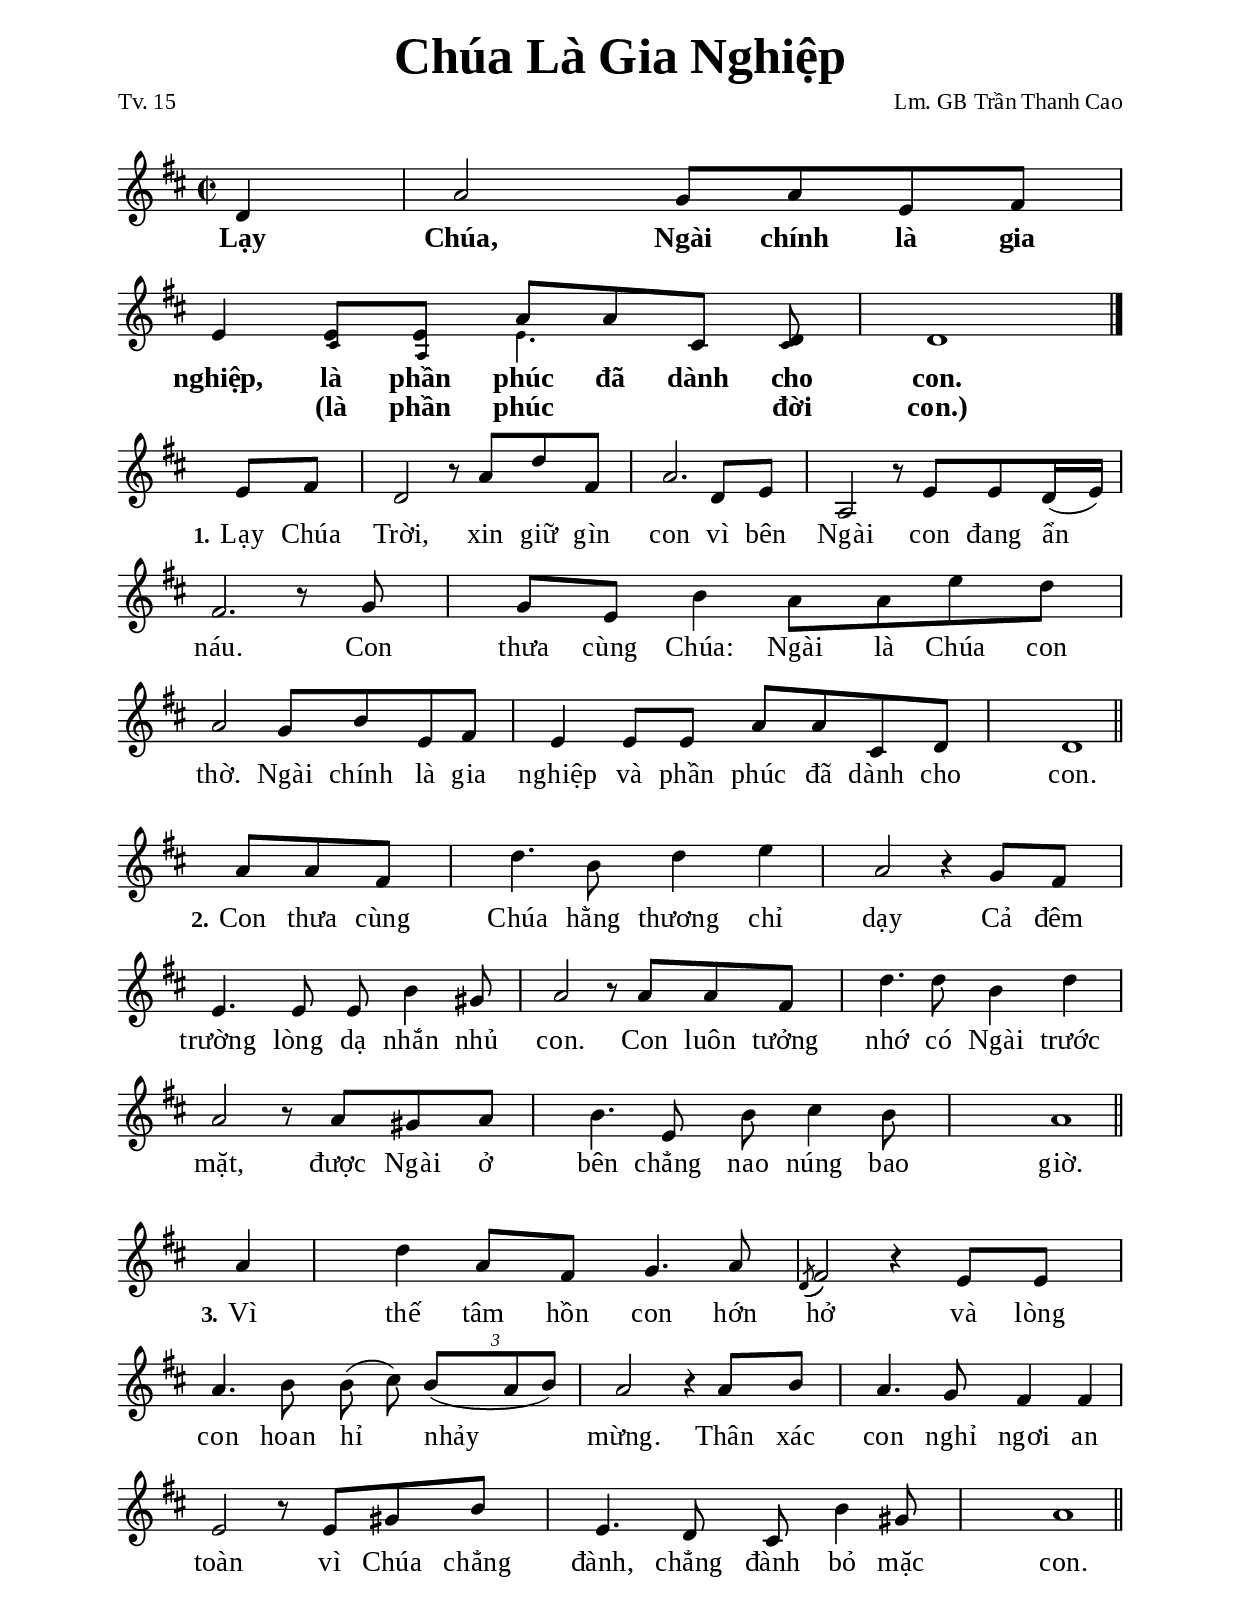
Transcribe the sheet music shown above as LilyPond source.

% Cài đặt chung
\version "2.22.1"
\include "english.ly"

\header {
  title = \markup { \fontsize #3 "Chúa Là Gia Nghiệp" }
  poet = "Tv. 15"
  composer = "Lm. GB Trần Thanh Cao"
  arranger = " "
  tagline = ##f
}

% Nhạc điệp khúc
nhacDiepKhucSop = \relative c' {
  \partial 4 d4 |
  a'2 g8 a e fs |
  e4
  e8 e a a cs, d
  d1 \bar "|."
}

nhacDiepKhucBas = \relative c' {
  \skip 4
  \skip 1
  \skip 4
  cs8 a e'4. cs8 |
  d1 \bar "|."
}

% Nhạc phiên khúc
nhacPhienKhucMot = \relative c' {
  \partial 4 e8 fs |
  d2 r8 a' d fs, |
  a2. d,8 e |
  a,2 r8 e' e d16 (e) |
  fs2. r8 g |
  g e b'4 a8 a e' d |
  a2 g8 b e, fs |
  e4 e8 e a a cs, d |
  d1 \bar "||"
}

nhacPhienKhucHai = \relative c'' {
  \partial 4. a8 a fs |
  d'4. b8 d4 e |
  a,2 r4 g8 fs |
  e4. e8 e b'4 gs8 |
  a2 r8 a a fs |
  d'4. d8 b4 d |
  a2 r8 a gs a |
  b4. e,8 b' cs4 b8 |
  a1 \bar "||"
}

nhacPhienKhucBa = \relative c'' {
  \partial 4 a4 |
  d a8 fs g4. a8 |
  \acciaccatura {d,8(} fs2) r4 e8 e |
  \autoBeamOff
  a4. b8 b (cs)
  \autoBeamOn
  \tuplet 3/2 { b8 (a b) } |
  a2 r4 a8 b |
  a4. g8 fs4 fs |
  e2 r8 e gs b |
  e,4. d8 cs b'4 gs8 |
  a1 \bar "||"
}

% Lời điệp khúc
loiDiepKhucSop = \lyricmode {
  Lạy Chúa, Ngài chính là gia nghiệp, là phần phúc đã dành cho con.
}

loiDiepKhucBas = \lyricmode {
  (là phần phúc đời con.)
}

% Lời phiên khúc
loiPhienKhucMot = \lyricmode {
  \set stanza = #"1."
  Lạy Chúa Trời, xin giữ gìn con vì bên Ngài con đang ẩn náu.
  Con thưa cùng Chúa: Ngài là Chúa con thờ.
  Ngài chính là gia nghiệp và phần phúc đã dành cho con.
}

loiPhienKhucHai = \lyricmode {
  \set stanza = #"2."
  Con thưa cùng Chúa hằng thương chỉ dạy
  Cả đêm trường lòng dạ nhắn nhủ con.
  Con luôn tưởng nhớ có Ngài trước mặt,
  được Ngài ở bên chẳng nao núng bao giờ.
}

loiPhienKhucBa = \lyricmode {
  \set stanza = #"3."
  Vì thế tâm hồn con hớn hở và lòng con hoan hỉ nhảy mừng.
  Thân xác con nghỉ ngơi an toàn
  vì Chúa chẳng đành, chẳng đành bỏ mặc con.
}


% Dàn trang
\paper {
  #(set-paper-size "a4")
  top-margin = 10\mm
  bottom-margin = 10\mm
  left-margin = 20\mm
  right-margin = 20\mm
  indent = #0
  #(define fonts
    (make-pango-font-tree
      "Liberation Serif"
      "Liberation Serif"
      "Liberation Serif"
      (/ 20 20)))
  page-count = #1
}

% Thiết lập tông và nhịp
TongNhip = { \key d \major \time 2/2 }

% Đổi kích thước nốt cho bè phụ
notBePhu =
#(define-music-function (font-size music) (number? ly:music?)
   (for-some-music
     (lambda (m)
       (if (music-is-of-type? m 'rhythmic-event)
           (begin
             (set! (ly:music-property m 'tweaks)
                   (cons `(font-size . ,font-size)
                         (ly:music-property m 'tweaks)))
             #t)
           #f))
     music)
   music)

\score {
  \new ChoirStaff <<
    \new Staff = diepKhuc \with {
        \consists "Merge_rests_engraver"
        %\magnifyStaff #(magstep +1)
        printPartCombineTexts = ##f
      }
      <<
      \new Voice \TongNhip \partCombine 
        \nhacDiepKhucSop
        \notBePhu -3 { \nhacDiepKhucBas }
      \new NullVoice = nhacThamChieu \nhacDiepKhucSop
      \new Lyrics \lyricsto nhacThamChieu \loiDiepKhucSop
      \new NullVoice = nhacThamChieuBas \nhacDiepKhucBas
      \new Lyrics \lyricsto nhacThamChieuBas \loiDiepKhucBas
      >>
  >>
  \layout {
    \override Lyrics.LyricText.font-series = #'bold
    \override Lyrics.LyricText.font-size = #+2
    \override Lyrics.LyricSpace.minimum-distance = #4.0
    \override Score.BarNumber.break-visibility = ##(#f #f #f)
    \override Score.SpacingSpanner.uniform-stretching = ##t
  }
}

\score {
  \new ChoirStaff <<
    \new Staff = phienKhuc \with {
        %\magnifyStaff #(magstep +1)
      }
      <<
      \new Voice = beSop {
        \key d \major \time 2/2 \nhacPhienKhucMot
      }
    >>
    \new Lyrics \lyricsto beSop \loiPhienKhucMot
  >>
  \layout {
    \override Staff.TimeSignature.transparent = ##t
    \override Lyrics.LyricText.font-size = #+2
    \override Lyrics.LyricSpace.minimum-distance = #1.5
    \override Score.BarNumber.break-visibility = ##(#f #f #f)
    \override Score.SpacingSpanner.uniform-stretching = ##t
    \override Score.SpacingSpanner packed-spacing = ##t
  }
}

\score {
  \new ChoirStaff <<
    \new Staff = phienKhuc \with {
        %\magnifyStaff #(magstep +1)
      }
      <<
      \new Voice = beSop {
        \key d \major \time 2/2 \nhacPhienKhucHai
      }
    >>
    \new Lyrics \lyricsto beSop \loiPhienKhucHai
  >>
  \layout {
    \override Staff.TimeSignature.transparent = ##t
    \override Lyrics.LyricText.font-size = #+2
    \override Lyrics.LyricSpace.minimum-distance = #1.5
    \override Score.BarNumber.break-visibility = ##(#f #f #f)
    \override Score.SpacingSpanner.uniform-stretching = ##t
    \override Score.SpacingSpanner packed-spacing = ##t
  }
}

\score {
  \new ChoirStaff <<
    \new Staff = phienKhuc \with {
        %\magnifyStaff #(magstep +1)
      }
      <<
      \new Voice = beSop {
        \key d \major \time 2/2 \nhacPhienKhucBa
      }
    >>
    \new Lyrics \lyricsto beSop \loiPhienKhucBa
  >>
  \layout {
    \override Staff.TimeSignature.transparent = ##t
    \override Lyrics.LyricText.font-size = #+2
    \override Lyrics.LyricSpace.minimum-distance = #2.0
    \override Score.BarNumber.break-visibility = ##(#f #f #f)
    \override Score.SpacingSpanner.uniform-stretching = ##t
    \override Score.SpacingSpanner packed-spacing = ##t
    \override Score.SpacingSpanner.strict-grace-spacing = ##t
  }
}
